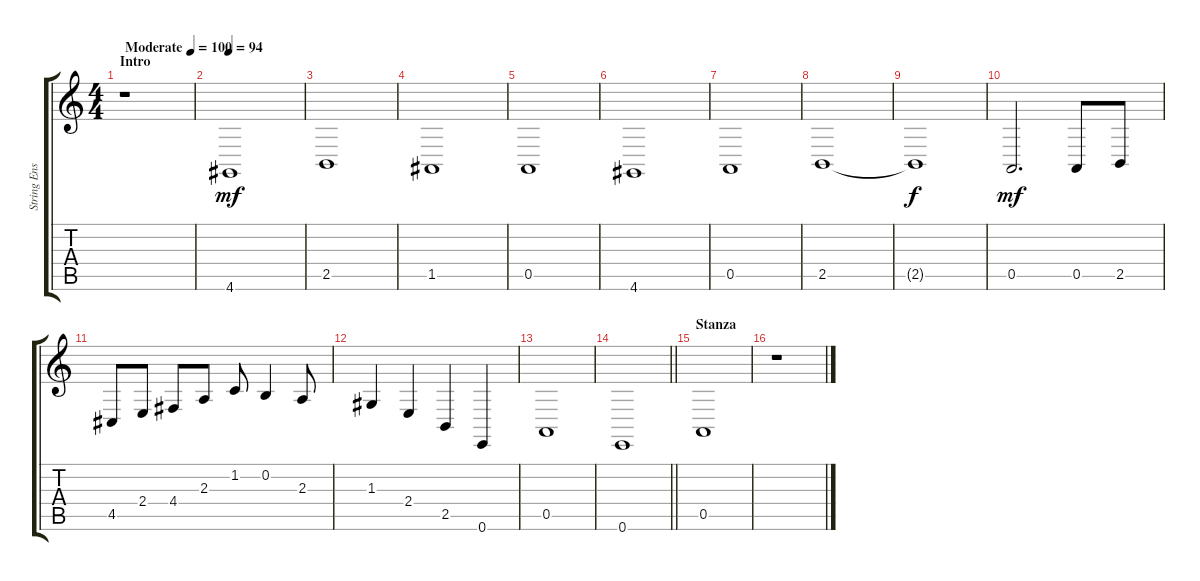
\track ("String Ensemble IV" "String Ens") {instrument stringensemble1}
\staff {score tabs}
\tuning (E4 B3 G3 D3 A2 E2) {hide}
\ts (4 4)
\section ("" "Intro")
\tempo (100 "Moderate")
\clef g2
\ks c
r.1{dy mf instrument stringensemble1} |
\tempo 94
4.6.1 |
2.5.1 |
1.5.1 |
0.5.1 |
4.6.1 |
0.5.1 |
2.5.1 |
2.5{t}.1{dy f} |
0.5.2{d dy mf} 0.5.8 2.5.8 |
4.5.8 2.4.8 4.4.8 2.3.8 1.2.8 0.2.4 2.3.8 |
1.3.4 2.4.4 2.5.4 0.6.4 |
0.5.1 |
\barLineRight lightlight
0.6.1 |
\section ("" "Stanza")
0.5.1 |
r.1
